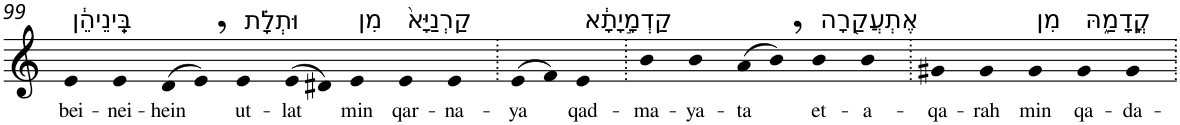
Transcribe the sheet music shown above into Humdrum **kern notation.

**kern	**text
*part1	*part1
*staff1	*staff1
*I"Piano	*
*I'Pno	*
!!LO:PB:g=z
*clefG2	*
*k[]	*
=99	=99
!LO:TX:a:t=בֵּֽינֵיהֵ֔ן	!
!	!LO:LY:b
4e	bei-
!	!LO:LY:b
4e	-nei-
!	!LO:LY:b
(>8d	-hein
8e,)	.
!LO:TX:a:t=וּתְלָ֗ת	!
!	!LO:LY:b
4e	ut-
!	!LO:LY:b
(>8e	-lat
8d#X)	.
!LO:TX:a:t=מִן	!
!	!LO:LY:b
4e	min
!LO:TX:a:t=קַרְנַיָּא֙	!
!	!LO:LY:b
4e	qar-
!	!LO:LY:b
4e	-na-
=100.	=100.
!	!LO:LY:b
(>8e	-ya
8f)	.
!LO:TX:a:t=קַדְמָ֣יָתָ֔א	!
!	!LO:LY:b
4e	qad-
=101.	=101.
!	!LO:LY:b
4b	-ma-
!	!LO:LY:b
4b	-ya-
!	!LO:LY:b
(>8a	-ta
8b,)	.
!LO:TX:a:t=אֶתְעֲקַ֖רָה	!
!	!LO:LY:b
4b	et-
!	!LO:LY:b
4b	-a-
=102.	=102.
!	!LO:LY:b
4g#X	-qa-
!	!LO:LY:b
4g#	-rah
!LO:TX:a:t=מִן	!
!	!LO:LY:b
4g#	min
!LO:TX:a:t=קֳדָמַ֑הּ	!
!	!LO:LY:b
4g#	qa-
!	!LO:LY:b
4g#	-da-
=.	=.
*-	*-
